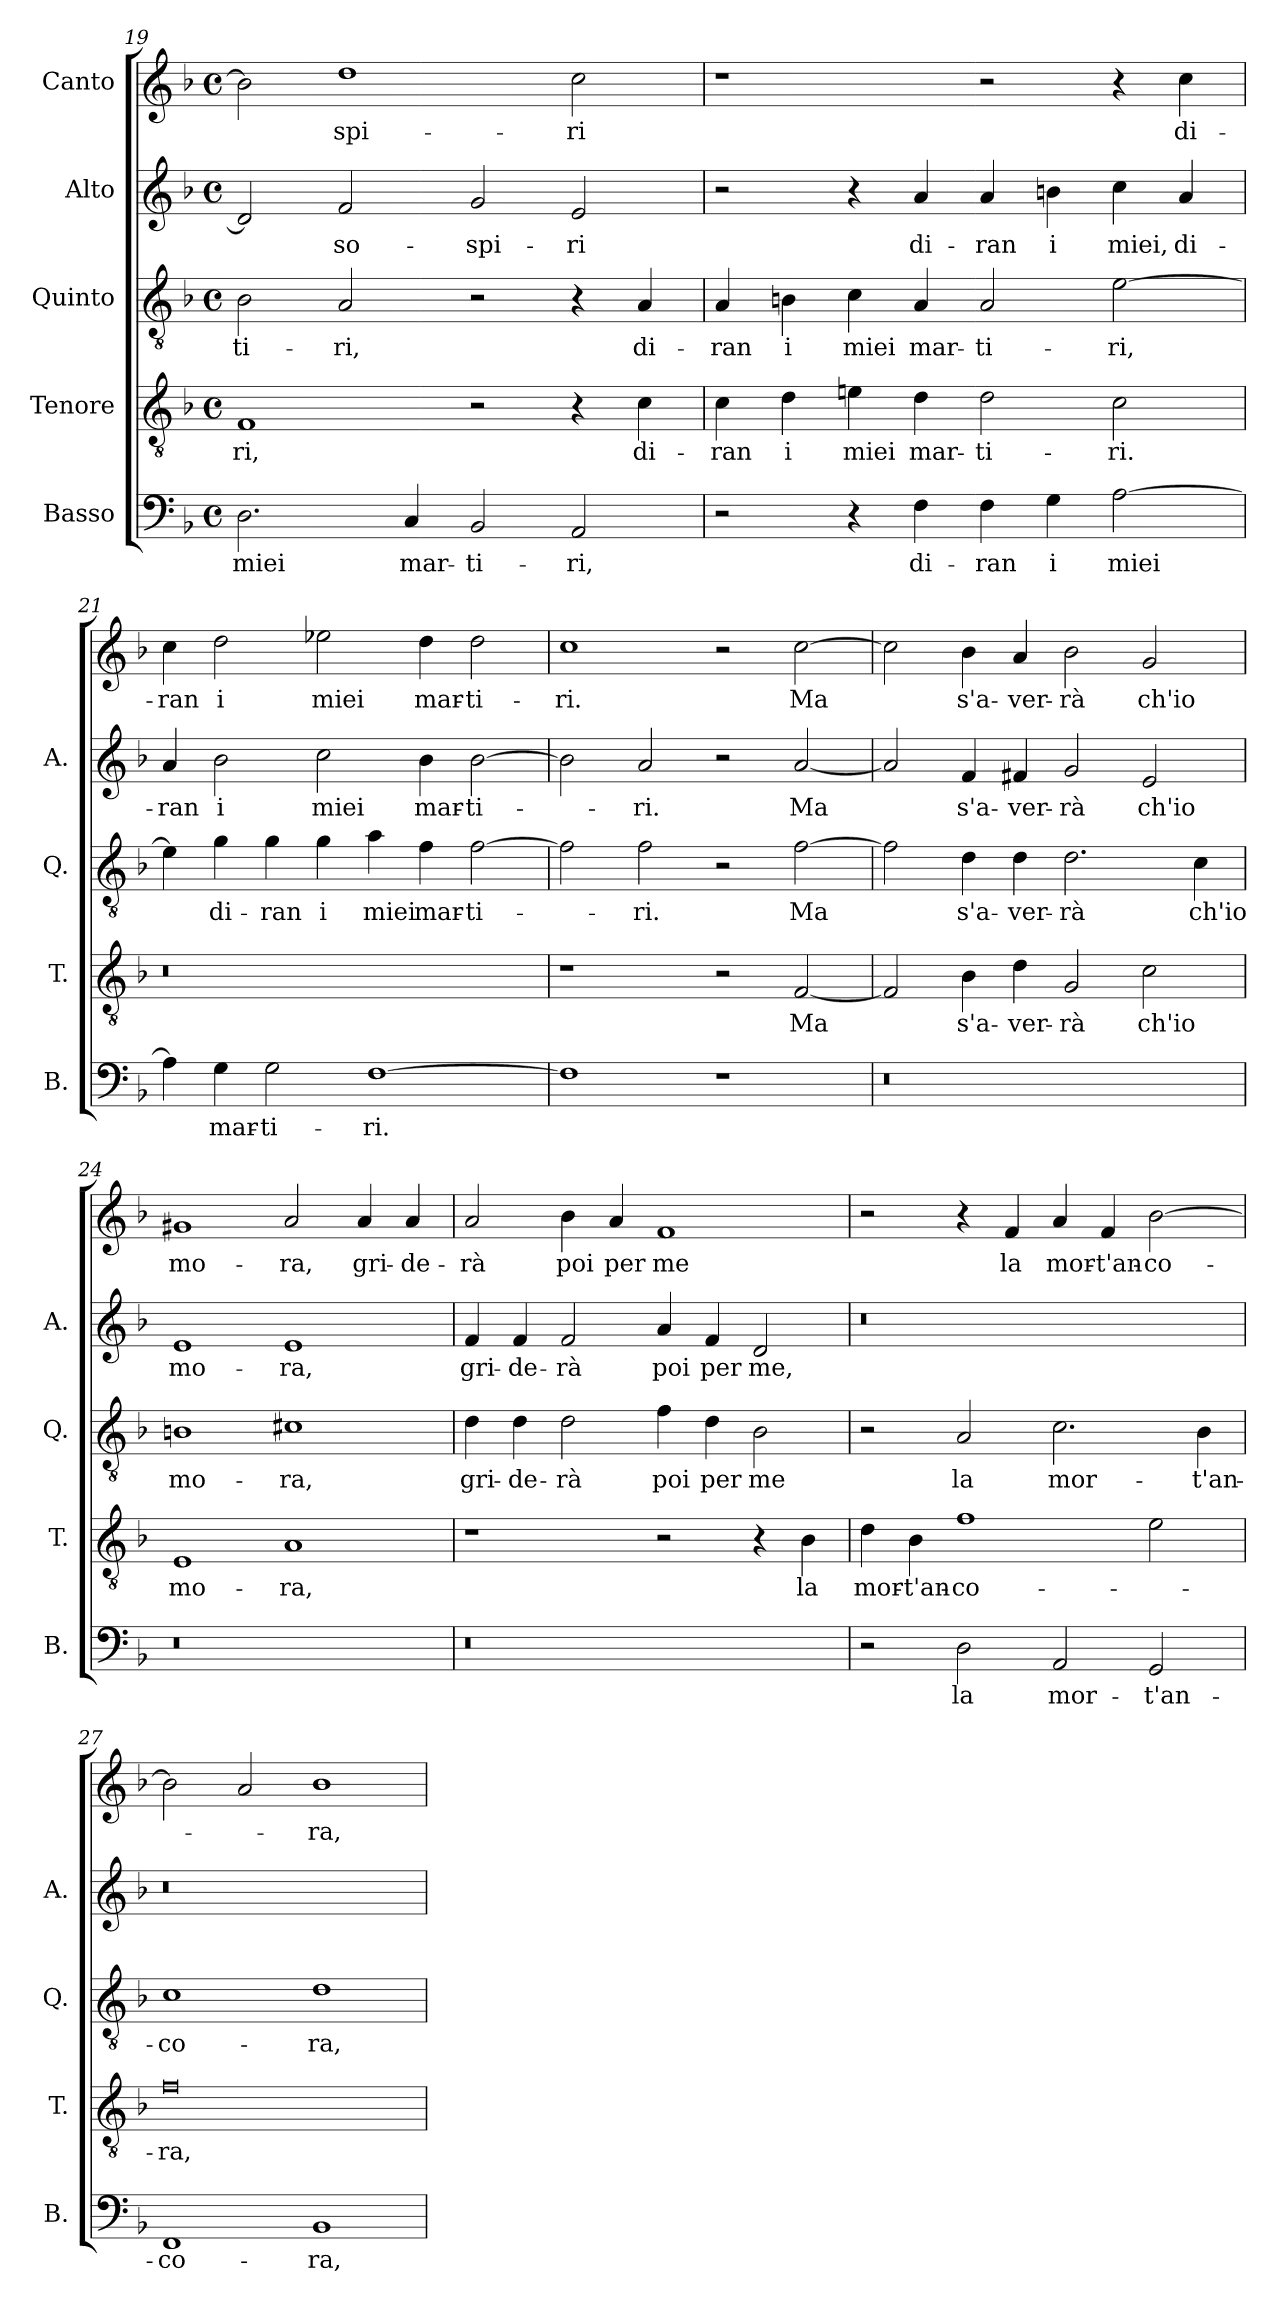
**kern	**text	**kern	**text	**kern	**text	**kern	**text	**kern	**text
*part5	*part5	*part4	*part4	*part3	*part3	*part2	*part2	*part1	*part1
*staff5	*staff5	*staff4	*staff4	*staff3	*staff3	*staff2	*staff2	*staff1	*staff1
*I"Basso	*	*I"Tenore	*	*I"Quinto	*	*I"Alto	*	*I"Canto	*
*I'B.	*	*I'T.	*	*I'Q.	*	*I'A.	*	*	*
*clefF4	*	*clefGv2	*	*clefGv2	*	*clefG2	*	*clefG2	*
*k[b-]	*	*k[b-]	*	*k[b-]	*	*k[b-]	*	*k[b-]	*
*F:	*	*F:	*	*F:	*	*F:	*	*F:	*
*M4/4	*	*M4/4	*	*M4/4	*	*M4/4	*	*M4/4	*
*met(c)	*	*met(c)	*	*met(c)	*	*met(c)	*	*met(c)	*
=19	=19	=19	=19	=19	=19	=19	=19	=19	=19
2.D\	miei	1F/	-ri,	2B-\	-ti-	2d/]	.	2b-\]	.
.	.	.	.	2A/	-ri,	2f/	so-	1dd\	-spi-
4C/	mar-	.	.	.	.	.	.	.	.
2BB-/	-ti-	2r	.	2r	.	2g/	-spi-	.	.
2AA/	-ri,	4r	.	4r	.	2e/	-ri	2cc\	-ri
.	.	4c\	di-	4A/	di-	.	.	.	.
=20	=20	=20	=20	=20	=20	=20	=20	=20	=20
2r	.	4c\	-ran	4A/	-ran	2r	.	1r	.
.	.	4d\	i	4Bn\	i	.	.	.	.
4r	.	4en\	miei	4c\	miei	4r	.	.	.
4F\	di-	4d\	mar-	4A/	mar-	4a/	di-	.	.
4F\	-ran	2d\	-ti-	2A/	-ti-	4a/	-ran	2r	.
4G\	i	.	.	.	.	4bn\	i	.	.
[2A\	miei	2c\	-ri.	[2e\	-ri,	4cc\	miei,	4r	.
.	.	.	.	.	.	4a/	di-	4cc\	di-
=21	=21	=21	=21	=21	=21	=21	=21	=21	=21
!	!	!LO:N:vis=0	!	!	!	!	!	!	!
4A\]	.	1r	.	4e\]	.	4a/	-ran	4cc\	-ran
4G\	mar-	.	.	4g\	di-	2b-\	i	2dd\	i
2G\	-ti-	.	.	4g\	-ran	.	.	.	.
.	.	.	.	4g\	i	2cc\	miei	2ee-X\	miei
[1F\	-ri.	1ryy	.	4a\	miei	.	.	.	.
.	.	.	.	4f\	mar-	4b-\	mar-	4dd\	mar-
.	.	.	.	[2f\	-ti-	[2b-\	-ti-	2dd\	-ti-
=22	=22	=22	=22	=22	=22	=22	=22	=22	=22
1F\]	.	1r	.	2f\]	.	2b-\]	.	1cc\	-ri.
.	.	.	.	2f\	-ri.	2a/	-ri.	.	.
1r	.	2r	.	2r	.	2r	.	2r	.
.	.	[2F/	Ma	[2f\	Ma	[2a/	Ma	[2cc\	Ma
=23	=23	=23	=23	=23	=23	=23	=23	=23	=23
!LO:N:vis=0	!	!	!	!	!	!	!	!	!
1r	.	2F/]	.	2f\]	.	2a/]	.	2cc\]	.
.	.	4B-\	s'a-	4d\	s'a-	4f/	s'a-	4b-\	s'a-
.	.	4d\	-ver-	4d\	-ver-	4f#X/	-ver-	4a/	-ver-
1ryy	.	2G/	-rà	2.d\	-rà	2g/	-rà	2b-\	-rà
.	.	2c\	ch'io	.	.	2e/	ch'io	2g/	ch'io
.	.	.	.	4c\	ch'io	.	.	.	.
=24	=24	=24	=24	=24	=24	=24	=24	=24	=24
!LO:N:vis=0	!	!	!	!	!	!	!	!	!
1r	.	1E/	mo-	1Bn\	mo-	1e/	mo-	1g#X/	mo-
1ryy	.	1A/	-ra,	1c#X\	-ra,	1e/	-ra,	2a/	-ra,
.	.	.	.	.	.	.	.	4a/	gri-
.	.	.	.	.	.	.	.	4a/	-de-
=25	=25	=25	=25	=25	=25	=25	=25	=25	=25
!LO:N:vis=0	!	!	!	!	!	!	!	!	!
1r	.	1r	.	4d\	gri-	4f/	gri-	2a/	-rà
.	.	.	.	4d\	-de-	4f/	-de-	.	.
.	.	.	.	2d\	-rà	2f/	-rà	4b-\	poi
.	.	.	.	.	.	.	.	4a/	per
1ryy	.	2r	.	4f\	poi	4a/	poi	1f/	me
.	.	.	.	4d\	per	4f/	per	.	.
.	.	4r	.	2B-\	me	2d/	me,	.	.
.	.	4B-\	la	.	.	.	.	.	.
=26	=26	=26	=26	=26	=26	=26	=26	=26	=26
!	!	!	!	!	!	!LO:N:vis=0	!	!	!
2r	.	4d\	mor-	2r	.	1r	.	2r	.
.	.	4B-\	-t'an-	.	.	.	.	.	.
2D\	la	1f\	-co-	2A/	la	.	.	4r	.
.	.	.	.	.	.	.	.	4f/	la
2AA/	mor-	.	.	2.c\	mor-	1ryy	.	4a/	mor-
.	.	.	.	.	.	.	.	4f/	-t'an-
2GG/	-t'an-	2e\	.	.	.	.	.	[2b-\	-co-
.	.	.	.	4B-\	-t'an-	.	.	.	.
=27	=27	=27	=27	=27	=27	=27	=27	=27	=27
!	!	!	!	!	!	!LO:N:vis=0	!	!	!
1FF/	-co-	0f\	-ra,	1c\	-co-	1r	.	2b-\]	.
.	.	.	.	.	.	.	.	2a/	.
1BB-/	-ra,	.	.	1d\	-ra,	1ryy	.	1b-\	-ra,
=	=	=	=	=	=	=	=	=	=
*-	*-	*-	*-	*-	*-	*-	*-	*-	*-
